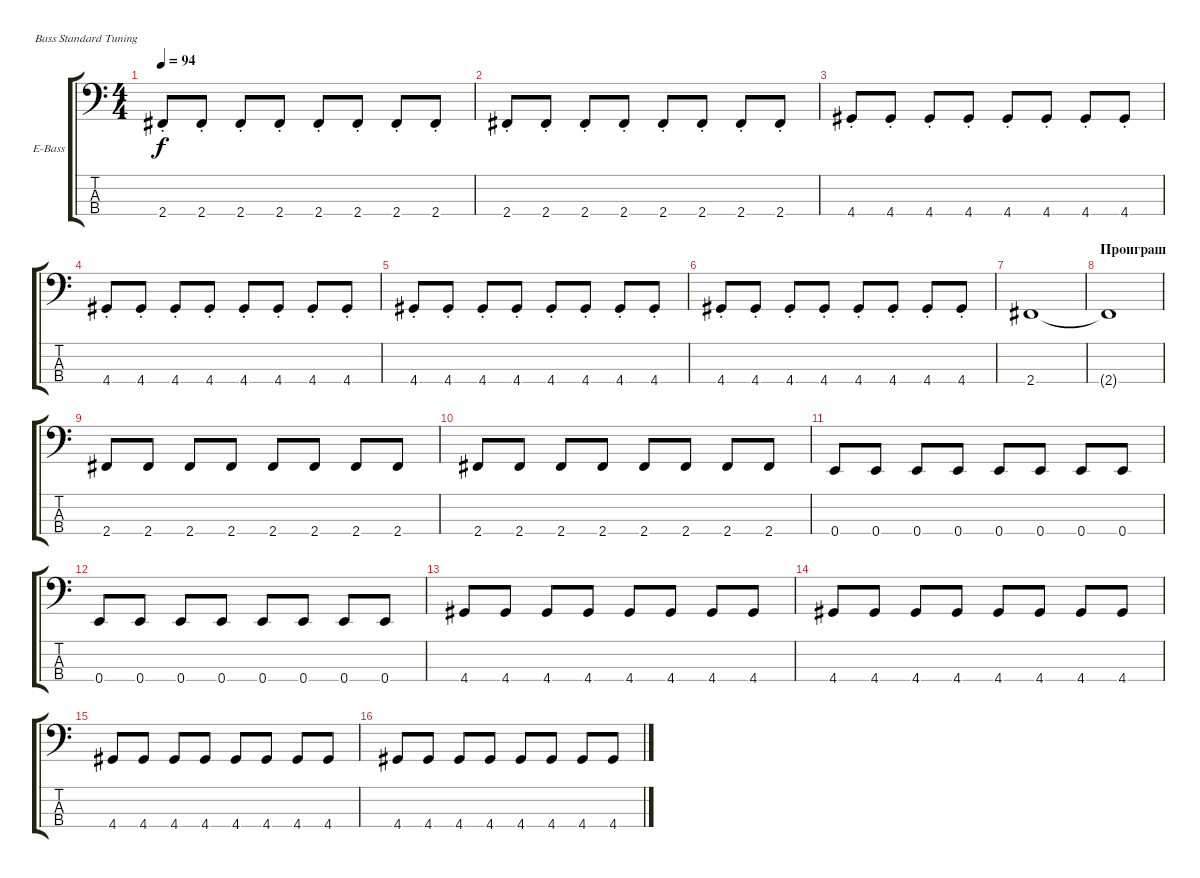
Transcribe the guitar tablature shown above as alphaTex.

\defaultSystemsLayout 4
\bracketExtendMode groupsimilarinstruments
\firstSystemTrackNameOrientation horizontal
\otherSystemsTrackNameOrientation horizontal
\track ("А. Андреев" "E-Bass") {instrument electricbassfinger}
\staff {score tabs}
\tuning (G2 D2 A1 E1)
\ts (4 4)
\tempo 94
\clef f4
\ks c
2.4{st}.8{dy f} 2.4{st}.8 2.4{st}.8 2.4{st}.8 2.4{st}.8 2.4{st}.8 2.4{st}.8 2.4{st}.8 |
2.4{st}.8 2.4{st}.8 2.4{st}.8 2.4{st}.8 2.4{st}.8 2.4{st}.8 2.4{st}.8 2.4{st}.8 |
4.4{st}.8 4.4{st}.8 4.4{st}.8 4.4{st}.8 4.4{st}.8 4.4{st}.8 4.4{st}.8 4.4{st}.8 |
4.4{st}.8 4.4{st}.8 4.4{st}.8 4.4{st}.8 4.4{st}.8 4.4{st}.8 4.4{st}.8 4.4{st}.8 |
4.4{st}.8 4.4{st}.8 4.4{st}.8 4.4{st}.8 4.4{st}.8 4.4{st}.8 4.4{st}.8 4.4{st}.8 |
4.4{st}.8 4.4{st}.8 4.4{st}.8 4.4{st}.8 4.4{st}.8 4.4{st}.8 4.4{st}.8 4.4{st}.8 |
2.4.1 |
\section ("" "Проиграш")
2.4{t}.1 |
2.4.8 2.4.8 2.4.8 2.4.8 2.4.8 2.4.8 2.4.8 2.4.8 |
2.4.8 2.4.8 2.4.8 2.4.8 2.4.8 2.4.8 2.4.8 2.4.8 |
0.4.8 0.4.8 0.4.8 0.4.8 0.4.8 0.4.8 0.4.8 0.4.8 |
0.4.8 0.4.8 0.4.8 0.4.8 0.4.8 0.4.8 0.4.8 0.4.8 |
4.4.8 4.4.8 4.4.8 4.4.8 4.4.8 4.4.8 4.4.8 4.4.8 |
4.4.8 4.4.8 4.4.8 4.4.8 4.4.8 4.4.8 4.4.8 4.4.8 |
4.4.8 4.4.8 4.4.8 4.4.8 4.4.8 4.4.8 4.4.8 4.4.8 |
4.4.8 4.4.8 4.4.8 4.4.8 4.4.8 4.4.8 4.4.8 4.4.8
